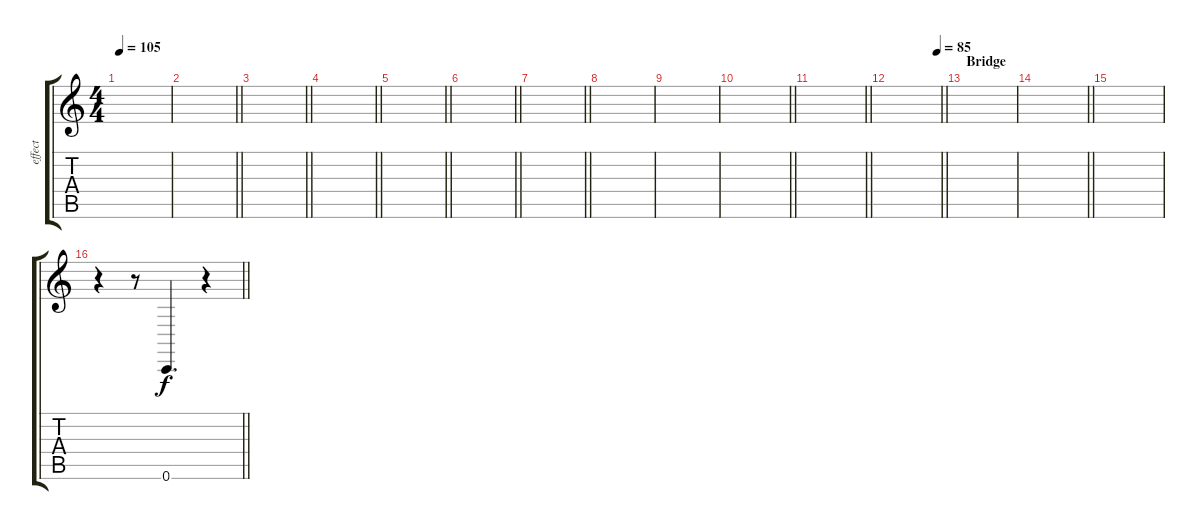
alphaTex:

\track ("effect" "effect") {instrument reversecymbal}
\staff {score tabs}
\tuning (D4 A3 F3 C3 G2 C2) {hide}
\ts (4 4)
\tempo 105
\clef g2
\ks c
|
\barLineRight lightlight
|
\section ("" "")
\barLineRight lightlight
|
\barLineRight lightlight
|
\section ("" "")
\barLineRight lightlight
|
\barLineRight lightlight
|
\section ("" "")
\barLineRight lightlight
|
|
|
\barLineRight lightlight
|
\section ("" "")
\barLineRight lightlight
|
\tempo (85 0.9375)
\barLineRight lightlight
|
\section ("" "Bridge")
|
\barLineRight lightlight
|
|
\barLineRight lightlight
r.4 r.8 0.6.4{d} r.4
